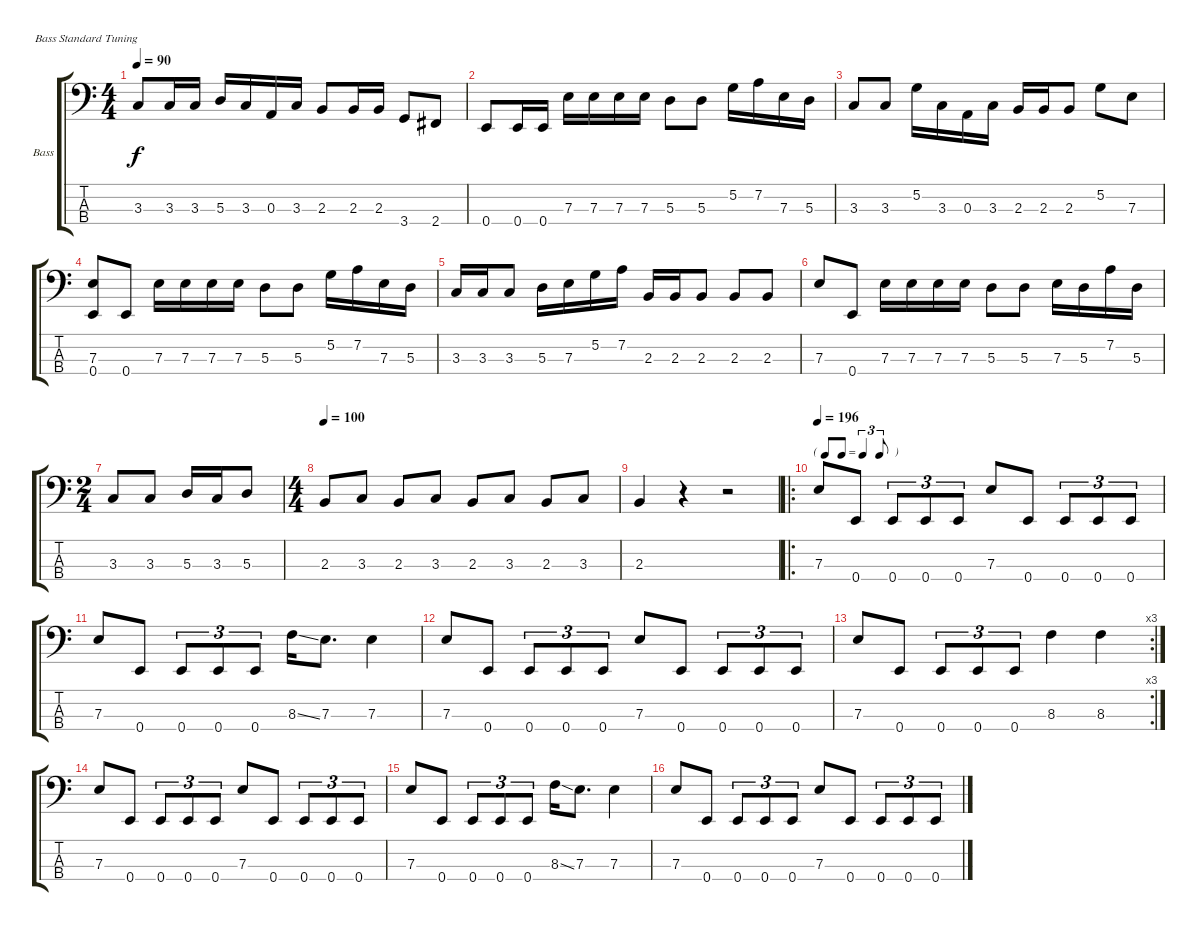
\bracketExtendMode groupsimilarinstruments
\firstSystemTrackNameOrientation horizontal
\otherSystemsTrackNameOrientation horizontal
\track ("Bass" "Bass") {instrument electricbassfinger}
\staff {score tabs}
\tuning (G2 D2 A1 E1)
\ts (4 4)
\tempo 90
\clef f4
\ks c
3.3.8{dy f} 3.3.16 3.3.16 5.3.16 3.3.16 0.3.16 3.3.16 2.3.8 2.3.16 2.3.16 3.4.8 2.4.8 |
0.4.8 0.4.16 0.4.16 7.3.16 7.3.16 7.3.16 7.3.16 5.3.8 5.3.8 5.2.16 7.2.16 7.3.16 5.3.16 |
3.3.8 3.3.8 5.2.16 3.3.16 0.3.16 3.3.16 2.3.16 2.3.16 2.3.8 5.2.8 7.3.8 |
(7.3 0.4).8 0.4.8 7.3.16 7.3.16 7.3.16 7.3.16 5.3.8 5.3.8 5.2.16 7.2.16 7.3.16 5.3.16 |
3.3.16 3.3.16 3.3.8 5.3.16 7.3.16 5.2.16 7.2.16 2.3.16 2.3.16 2.3.8 2.3.8 2.3.8 |
7.3.8 0.4.8 7.3.16 7.3.16 7.3.16 7.3.16 5.3.8 5.3.8 7.3.16 5.3.16 7.2.16 5.3.16 |
\ts (2 4)
\beaming (8 2 2)
3.3.8 3.3.8 5.3.16 3.3.16 5.3.8 |
\ts (4 4)
\beaming (8 2 2 2 2)
\tempo 100
2.3.8 3.3.8 2.3.8 3.3.8 2.3.8 3.3.8 2.3.8 3.3.8 |
2.3.4 r.4 r.2 |
\ro
\tf triplet8th
\tempo 196
7.3.8 0.4.8 0.4.8{tu (3 2)} 0.4.8{tu (3 2)} 0.4.8{tu (3 2)} 7.3.8 0.4.8 0.4.8{tu (3 2)} 0.4.8{tu (3 2)} 0.4.8{tu (3 2)} |
7.3.8 0.4.8 0.4.8{tu (3 2)} 0.4.8{tu (3 2)} 0.4.8{tu (3 2)} 8.3{ss}.16 7.3.8{d} 7.3.4 |
7.3.8 0.4.8 0.4.8{tu (3 2)} 0.4.8{tu (3 2)} 0.4.8{tu (3 2)} 7.3.8 0.4.8 0.4.8{tu (3 2)} 0.4.8{tu (3 2)} 0.4.8{tu (3 2)} |
\rc 3
7.3.8 0.4.8 0.4.8{tu (3 2)} 0.4.8{tu (3 2)} 0.4.8{tu (3 2)} 8.3.4 8.3.4 |
7.3.8 0.4.8 0.4.8{tu (3 2)} 0.4.8{tu (3 2)} 0.4.8{tu (3 2)} 7.3.8 0.4.8 0.4.8{tu (3 2)} 0.4.8{tu (3 2)} 0.4.8{tu (3 2)} |
7.3.8 0.4.8 0.4.8{tu (3 2)} 0.4.8{tu (3 2)} 0.4.8{tu (3 2)} 8.3{ss}.16 7.3.8{d} 7.3.4 |
7.3.8 0.4.8 0.4.8{tu (3 2)} 0.4.8{tu (3 2)} 0.4.8{tu (3 2)} 7.3.8 0.4.8 0.4.8{tu (3 2)} 0.4.8{tu (3 2)} 0.4.8{tu (3 2)}
